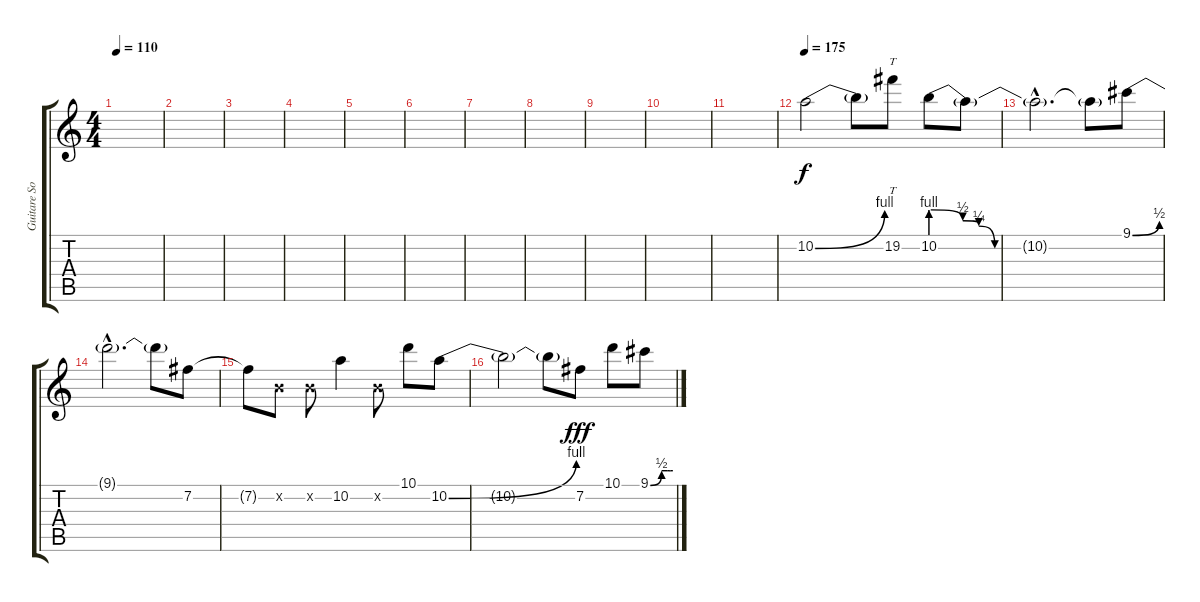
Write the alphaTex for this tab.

\track ("Guitare Solo 2" "Guitare So") {instrument distortionguitar}
\staff {score tabs}
\tuning (E4 B3 G3 D3 A2 E2) {hide}
\ts (4 4)
\tempo 110
\clef g2
\ks c
|
|
|
|
|
|
|
|
|
|
|
\tempo 175
10.2{be (bend 0 0 60 4)}.2 10.2{t}.8 19.2.8{tt} 10.2{be (custom 0 4 10 2 15 1 20 0 40 0 60 0)}.8 10.2{t}.8 |
10.2{hac t}.2{d} 10.2{t}.8 9.1{be (bend 0 0 60 2)}.8 |
9.1{hac t}.2{d} 9.1{t}.8 7.2.8 |
7.2{t}.8 0.2{x}.8 0.2{x}.8 10.2.4 0.2{x}.8 10.1.8 10.2{be (bend 0 0 60 4)}.8 |
10.2{t}.2 10.2{t}.8 7.2.8{dy fff} 10.1.8 9.1{be (custom 0 0 30 2 45 2 50 2 54 2 60 2)}.8
